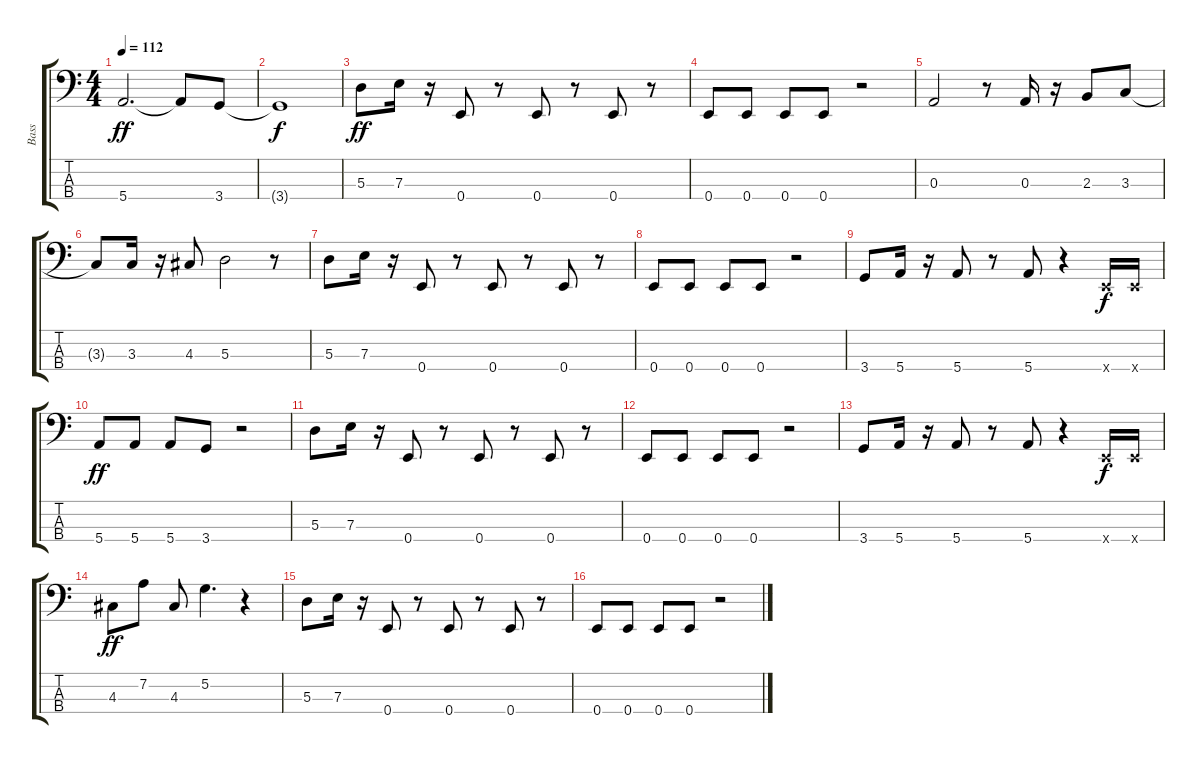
\track ("Bass" "Bass") {instrument electricbassfinger}
\staff {score tabs}
\tuning (G2 D2 A1 E1) {hide}
\ts (4 4)
\tempo 112
\clef f4
\ks c
5.4.2{d dy ff} 5.4{t}.8 3.4.8 |
3.4{t}.1{dy f} |
5.3.8{dy ff} 7.3.16 r.16 0.4.8 r.8 0.4.8 r.8 0.4.8 r.8 |
0.4.8 0.4.8 0.4.8 0.4.8 r.2 |
0.3.2 r.8 0.3.16 r.16 2.3.8 3.3.8 |
3.3{t}.8 3.3.16 r.16 4.3.8 5.3.2 r.8 |
5.3.8 7.3.16 r.16 0.4.8 r.8 0.4.8 r.8 0.4.8 r.8 |
0.4.8 0.4.8 0.4.8 0.4.8 r.2 |
3.4.8 5.4.16 r.16 5.4.8 r.8 5.4.8 r.4 0.4{x}.16{dy f} 0.4{x}.16 |
5.4.8{dy ff} 5.4.8 5.4.8 3.4.8 r.2 |
5.3.8 7.3.16 r.16 0.4.8 r.8 0.4.8 r.8 0.4.8 r.8 |
0.4.8 0.4.8 0.4.8 0.4.8 r.2 |
3.4.8 5.4.16 r.16 5.4.8 r.8 5.4.8 r.4 0.4{x}.16{dy f} 0.4{x}.16 |
4.3.8{dy ff} 7.2.8 4.3.8 5.2.4{d} r.4 |
5.3.8 7.3.16 r.16 0.4.8 r.8 0.4.8 r.8 0.4.8 r.8 |
0.4.8 0.4.8 0.4.8 0.4.8 r.2
